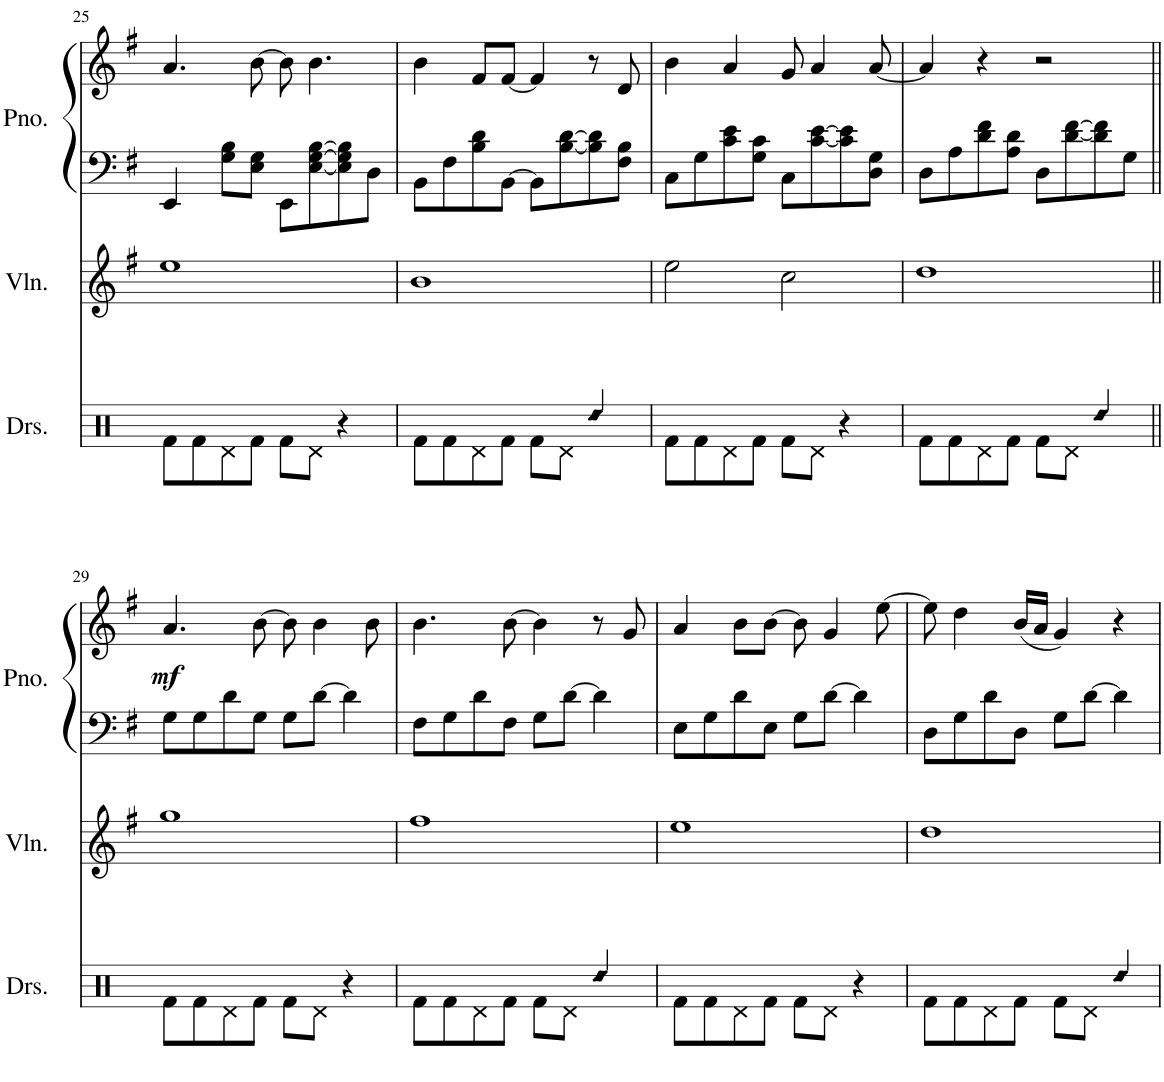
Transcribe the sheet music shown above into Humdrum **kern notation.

**kern	**kern	**kern	**dynam
*part2	*part1	*part1	*part1
*staff3	*staff2	*staff1	*staff1/2
*I"Violin	*I"Piano	*	*
*I'Vln.	*I'Pno.	*	*
!!LO:PB:g=z
*clefG2	*clefF4	*clefG2	*
*k[f#]	*k[f#]	*k[f#]	*
*M4/4	*M4/4	*M4/4	*
=25	=25	=25	=25
1ee	4EE/	4.a/	.
.	8G\ 8B\L	.	.
.	8E\ 8G\J	[8b\	.
.	8EE\L	8b\]	.
.	[8E\ [8G\ [8B\	4.b\	.
.	8E\] 8G\] 8B\]	.	.
.	8D\J	.	.
=26	=26	=26	=26
1b	8BB\L	4b\	.
.	8F#\	.	.
.	8B\ 8d\	8f#/L	.
.	[8BB\J	[8f#/J	.
.	8BB\L]	4f#/]	.
.	[8B\ [8d\	.	.
.	8B\] 8d\]	8r	.
.	8F#\ 8B\J	8d/	.
=27	=27	=27	=27
2ee\	8C\L	4b\	.
.	8G\	.	.
.	8c\ 8e\	4a/	.
.	8G\ 8c\J	.	.
2cc\	8C\L	8g/	.
.	[8c\ [8e\	4a/	.
.	8c\] 8e\]	.	.
.	8D\ 8G\J	[8a/	.
=28	=28	=28	=28
1dd	8D\L	4a/]	.
.	8A\	.	.
.	8d\ 8f#\	4r	.
.	8A\ 8d\J	.	.
.	8D\L	2r	.
.	[8d\ [8f#\	.	.
.	8d\] 8f#\]	.	.
.	8G\J	.	.
!!LO:LB:g=z
=29||	=29||	=29||	=29||
!	!	!	!LO:DY:b
1gg	8G\L	4.a/	mf
.	8G\	.	.
.	8d\	.	.
.	8G\J	[8b\	.
.	8G\L	8b\]	.
.	[8d\J	4b\	.
.	4d\]	.	.
.	.	8b\	.
=30	=30	=30	=30
1ff#	8F#\L	4.b\	.
.	8G\	.	.
.	8d\	.	.
.	8F#\J	[8b\	.
.	8G\L	4b\]	.
.	[8d\J	.	.
.	4d\]	8r	.
.	.	8g/	.
=31	=31	=31	=31
1ee	8E\L	4a/	.
.	8G\	.	.
.	8d\	8b\L	.
.	8E\J	[8b\J	.
.	8G\L	8b\]	.
.	[8d\J	4g/	.
.	4d\]	.	.
.	.	[8ee\	.
=32	=32	=32	=32
1dd	8D\L	8ee\]	.
.	8G\	4dd\	.
.	8d\	.	.
.	8D\J	(16b/LL	.
.	.	16a/JJ	.
.	8G\L	4g/)	.
.	[8d\J	.	.
.	4d\]	4r	.
=	=	=	=
*-	*-	*-	*-
